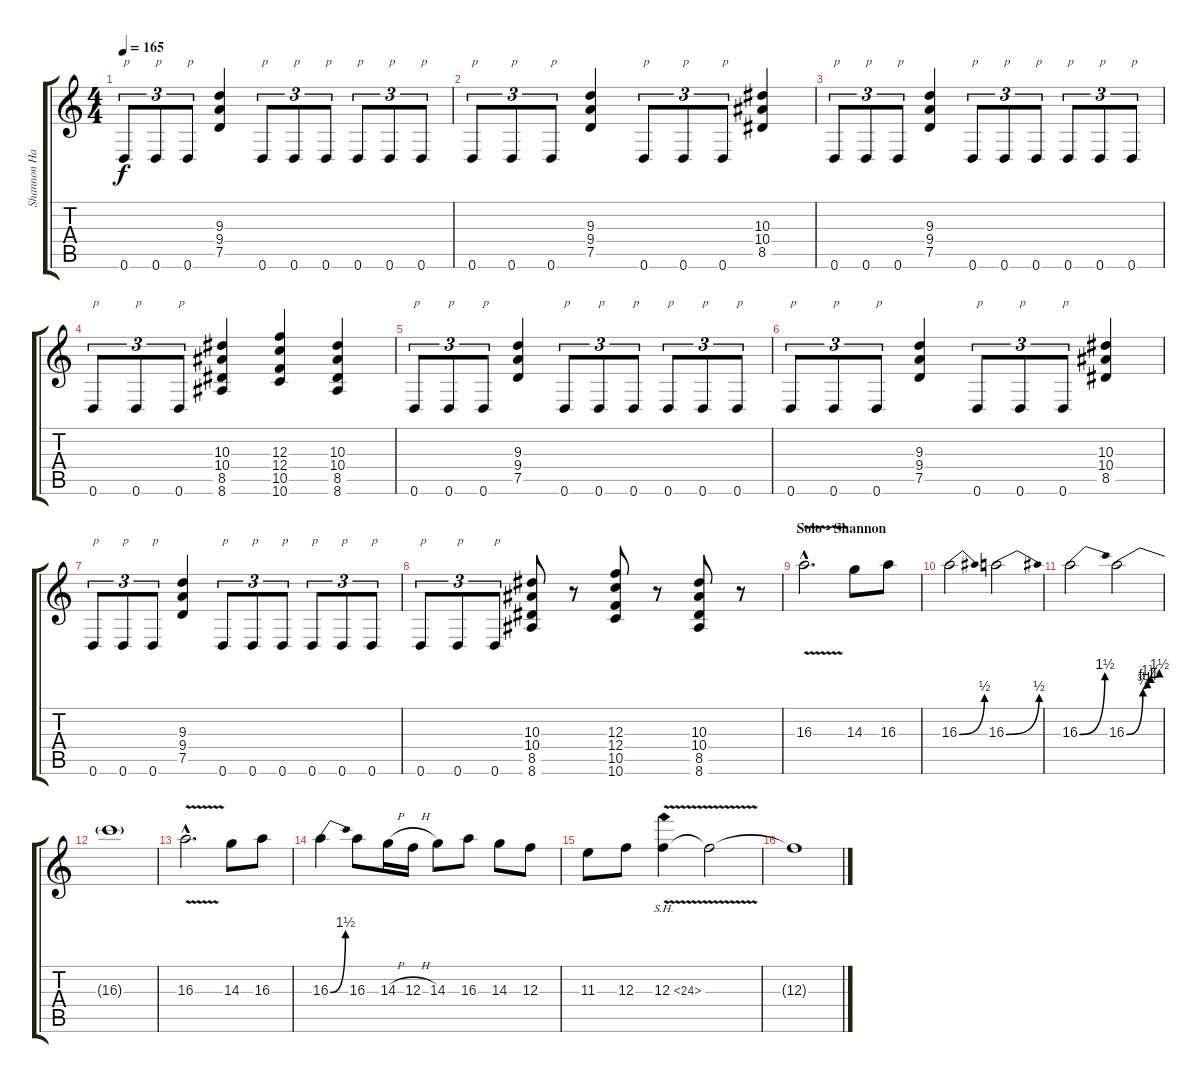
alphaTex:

\track ("Shannon Hamm" "Shannon Ha") {instrument distortionguitar}
\staff {score tabs}
\tuning (D4 A3 F3 C3 G2 D2) {hide}
\ts (4 4)
\tempo 165
\clef g2
\ks c
0.6.8{tu (3 2) txt "p" dy f} 0.6.8{tu (3 2) txt "p"} 0.6.8{tu (3 2) txt "p"} (9.3 9.4 7.5).4 0.6.8{tu (3 2) txt "p"} 0.6.8{tu (3 2) txt "p"} 0.6.8{tu (3 2) txt "p"} 0.6.8{tu (3 2) txt "p"} 0.6.8{tu (3 2) txt "p"} 0.6.8{tu (3 2) txt "p"} |
0.6.8{tu (3 2) txt "p"} 0.6.8{tu (3 2) txt "p"} 0.6.8{tu (3 2) txt "p"} (9.3 9.4 7.5).4 0.6.8{tu (3 2) txt "p"} 0.6.8{tu (3 2) txt "p"} 0.6.8{tu (3 2) txt "p"} (10.3 10.4 8.5).4 |
0.6.8{tu (3 2) txt "p"} 0.6.8{tu (3 2) txt "p"} 0.6.8{tu (3 2) txt "p"} (9.3 9.4 7.5).4 0.6.8{tu (3 2) txt "p"} 0.6.8{tu (3 2) txt "p"} 0.6.8{tu (3 2) txt "p"} 0.6.8{tu (3 2) txt "p"} 0.6.8{tu (3 2) txt "p"} 0.6.8{tu (3 2) txt "p"} |
0.6.8{tu (3 2) txt "p"} 0.6.8{tu (3 2) txt "p"} 0.6.8{tu (3 2) txt "p"} (10.3 10.4 8.5 8.6).4 (12.3 12.4 10.5 10.6).4 (10.3 10.4 8.5 8.6).4 |
0.6.8{tu (3 2) txt "p"} 0.6.8{tu (3 2) txt "p"} 0.6.8{tu (3 2) txt "p"} (9.3 9.4 7.5).4 0.6.8{tu (3 2) txt "p"} 0.6.8{tu (3 2) txt "p"} 0.6.8{tu (3 2) txt "p"} 0.6.8{tu (3 2) txt "p"} 0.6.8{tu (3 2) txt "p"} 0.6.8{tu (3 2) txt "p"} |
0.6.8{tu (3 2) txt "p"} 0.6.8{tu (3 2) txt "p"} 0.6.8{tu (3 2) txt "p"} (9.3 9.4 7.5).4 0.6.8{tu (3 2) txt "p"} 0.6.8{tu (3 2) txt "p"} 0.6.8{tu (3 2) txt "p"} (10.3 10.4 8.5).4 |
0.6.8{tu (3 2) txt "p"} 0.6.8{tu (3 2) txt "p"} 0.6.8{tu (3 2) txt "p"} (9.3 9.4 7.5).4 0.6.8{tu (3 2) txt "p"} 0.6.8{tu (3 2) txt "p"} 0.6.8{tu (3 2) txt "p"} 0.6.8{tu (3 2) txt "p"} 0.6.8{tu (3 2) txt "p"} 0.6.8{tu (3 2) txt "p"} |
0.6.8{tu (3 2) txt "p"} 0.6.8{tu (3 2) txt "p"} 0.6.8{tu (3 2) txt "p"} (10.3 10.4 8.5 8.6).8 r.8 (12.3 12.4 10.5 10.6).8 r.8 (10.3 10.4 8.5 8.6).8 r.8 |
\section ("" "Solo - Shannon")
16.3{v hac}.2{d} 14.3.8 16.3.8 |
16.3{be (bend 0 0 60 2)}.2 16.3{be (bend 0 0 60 2)}.2 |
16.3{be (bend 0 0 60 6)}.2 16.3{be (custom 0 0 30 3 38 4 44 5 60 6)}.2 |
16.3{t}.1 |
16.3{v hac}.2{d} 14.3.8 16.3.8 |
16.3{be (bend 0 0 60 6)}.4 16.3.8 14.3{h}.16 12.3{h}.16 14.3.8 16.3.8 14.3.8 12.3.8 |
11.3.8 12.3.8 12.3{sh 12 v}.4 12.3{t}.2 |
12.3{t}.1
